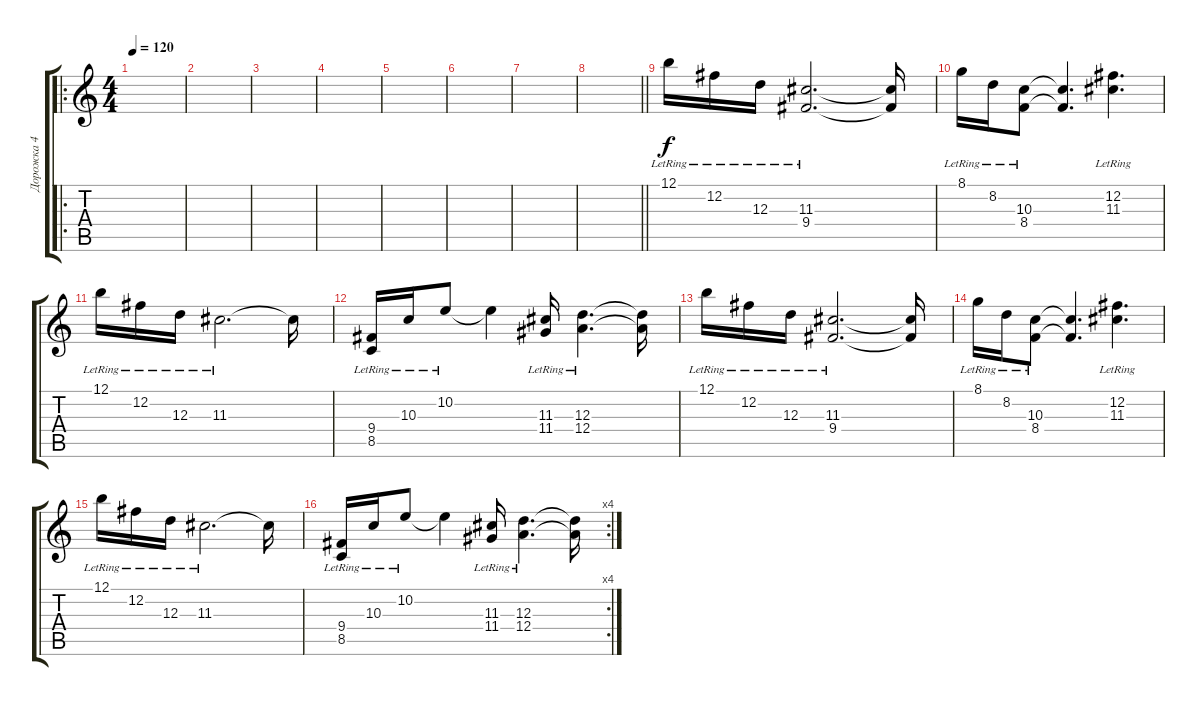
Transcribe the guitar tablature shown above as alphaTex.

\track ("Дорожка 4" "Дорожка 4") {instrument acousticguitarsteel}
\staff {score tabs}
\tuning (B3 Gb3 D3 A2 E2 B1) {hide}
\ro
\ts (4 4)
\tempo 120
\clef g2
\ks c
|
|
|
|
|
|
|
\barLineRight lightlight
|
12.1{lr}.16 12.2{lr}.16 12.3{lr}.16 (11.3{lr} 9.4).2{d} (11.3{t} 9.4{t}).16 |
8.1{lr}.16 8.2{lr}.16 (10.3 8.4{lr}).8 (10.3{t} 8.4{t}).4{d} (12.2{lr} 11.3).4{d} |
12.1{lr}.16 12.2{lr}.16 12.3{lr}.16 11.3{lr}.2{d} 11.3{t}.16 |
(9.4{lr} 8.5).16 10.3{lr}.16 10.2{lr}.8 10.2{t}.4 (11.3{lr} 11.4).16 (12.3{lr} 12.4).4{d} (12.3{t} 12.4{t}).16 |
12.1{lr}.16 12.2{lr}.16 12.3{lr}.16 (11.3{lr} 9.4).2{d} (11.3{t} 9.4{t}).16 |
8.1{lr}.16 8.2{lr}.16 (10.3 8.4{lr}).8 (10.3{t} 8.4{t}).4{d} (12.2{lr} 11.3).4{d} |
12.1{lr}.16 12.2{lr}.16 12.3{lr}.16 11.3{lr}.2{d} 11.3{t}.16 |
\rc 4
(9.4{lr} 8.5).16 10.3{lr}.16 10.2{lr}.8 10.2{t}.4 (11.3{lr} 11.4).16 (12.3{lr} 12.4).4{d} (12.3{t} 12.4{t}).16
